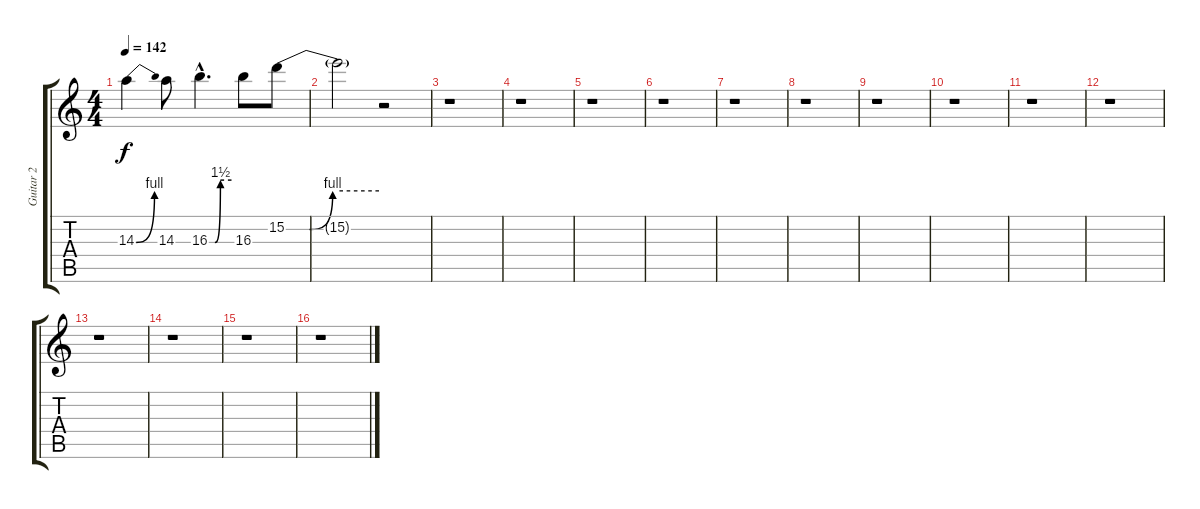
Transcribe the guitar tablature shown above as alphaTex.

\track ("Guitar 2" "Guitar 2") {instrument overdrivenguitar}
\staff {score tabs}
\tuning (E4 B3 G3 D3 A2 E2) {hide}
\ts (4 4)
\tempo 142
\clef g2
\ks c
14.3{be (bend 0 0 60 4)}.4{dy f} 14.3.8 16.3{be (custom 0 0 15 0 30 6 40 6 60 6) hac}.4{d} 16.3.8 15.2{be (custom 0 0 15 0 30 4 60 4)}.8 |
15.2{t}.2 r.2{balance 8} |
r.1 |
r.1 |
r.1 |
r.1 |
r.1 |
r.1 |
r.1 |
r.1 |
r.1 |
r.1 |
r.1 |
r.1 |
r.1 |
r.1
